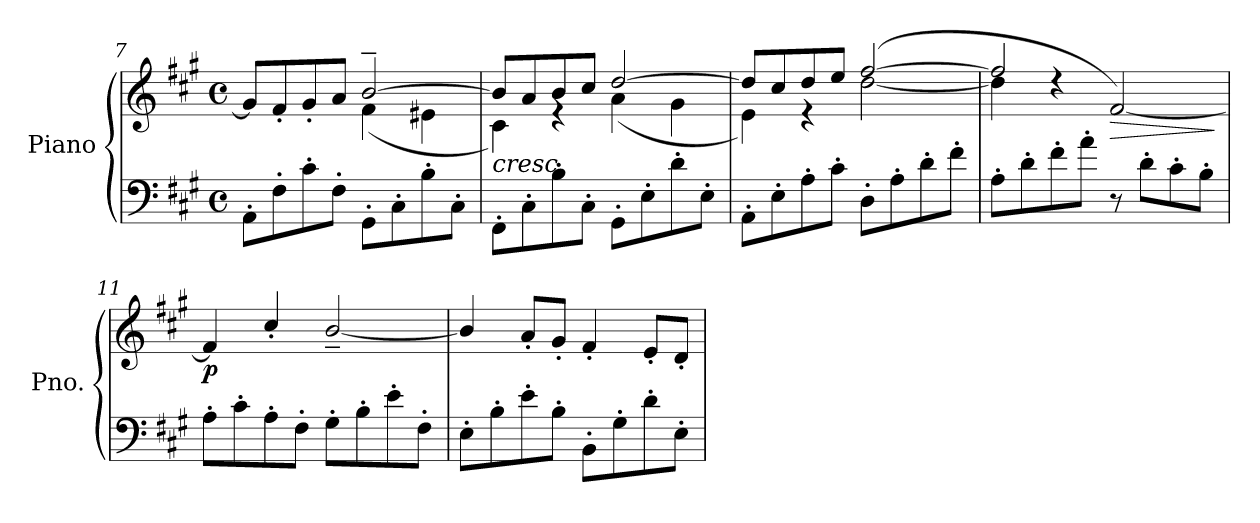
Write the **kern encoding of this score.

**kern	**kern	**dynam
*part1	*part1	*part1
*staff2	*staff1	*staff1/2
*I"Piano	*	*
*I'Pno.	*	*
*clefF4	*clefG2	*
*k[f#c#g#]	*k[f#c#g#]	*
*M4/4	*M4/4	*
*met(c)	*met(c)	*
=7	=7	=7
*	*^	*
8AA'\L	8g#/L]	2ryy	.
8F#'\	8f#'/	.	.
8c#'\	8g#'/	.	.
8F#'\J	8a/J	.	.
8GG#'\L	[2b~/	(<4f#\	.
8C#'\	.	.	.
8B'\	.	4e#X\	.
8C#'\J	.	.	.
!!LO:LB:g=z	!!
=8	=8	=8	=8
!	!LO:TX:b:i:t=cresc.	!	!
8FF#'\L	8b/L]	4c#\)	.
8C#'\	8a/	.	.
8B'\	8b/	4re	.
8C#'\J	8cc#/J	.	.
8GG#'\L	[2dd/	(<4a\	.
8E'\	.	.	.
8d'\	.	4g#\	.
8E'\J	.	.	.
=9	=9	=9	=9
8AA'\L	8dd/L]	4e\)	.
8E'\	8cc#/	.	.
8A'\	8dd/	4re	.
8c#'\J	8ee/J	.	.
8D'\L	(>[2ff#/	[2dd\	.
8A'\	.	.	.
8d'\	.	.	.
8f#'\J	.	.	.
=10	=10	=10	=10
8A'\L	2ff#/]	4dd\]	.
8d'\	.	.	.
8f#'\	.	4rdd	.
8a'\J	.	.	.
!	!	!	!LO:HP:b
8r	[2f#/)	2ryy	>
8d'\L	.	.	.
8c#'\	.	.	.
8B'\J	.	.	.
*	*v	*v	*
.	.	]
=11	=11	=11
!	!	!LO:DY:b
8A'\L	4f#/]	p
8c#'\	.	.
8A'\	4cc#'/	.
8F#'\J	.	.
8G#'\L	[2b~/	.
8B'\	.	.
8e'\	.	.
8F#'\J	.	.
!!LO:LB:g=z
=12	=12	=12
8E'\L	4b/]	.
8B'\	.	.
8e'\	8a'/L	.
8B'\J	8g#'/J	.
8BB'\L	4f#'/	.
8G#'\	.	.
8d'\	8e'/L	.
8E'\J	8d'/J	.
=	=	=
*-	*-	*-
